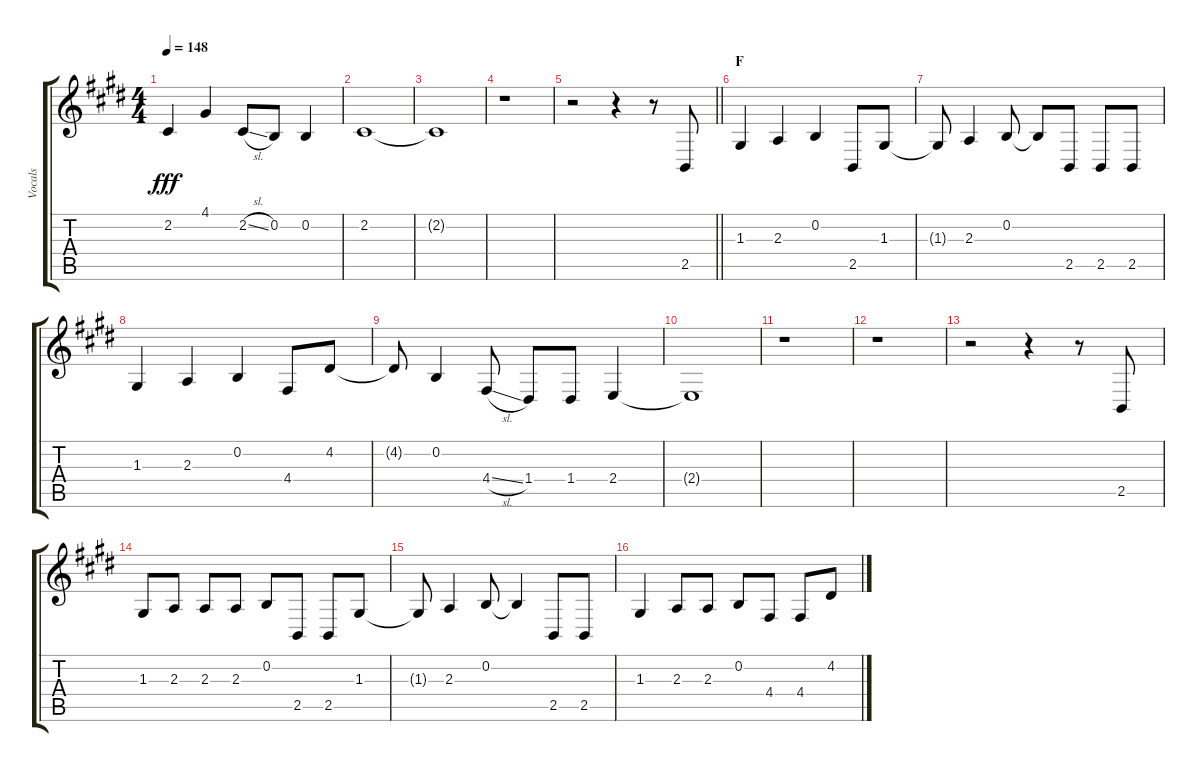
\track ("Vocals" "Vocals") {instrument voiceoohs}
\staff {score tabs}
\tuning (E4 B3 G3 D3 A2 E2) {hide}
\ts (4 4)
\tempo 148
\clef g2
\ks e
2.2.4{dy fff} 4.1.4 2.2{sl}.8 0.2.8 0.2.4 |
2.2.1 |
2.2{t}.1 |
r.1 |
\barLineRight lightlight
r.2 r.4 r.8 2.5.8 |
\section ("" "F")
1.3.4 2.3.4 0.2.4 2.5.8 1.3.8 |
1.3{t}.8 2.3.4 0.2.8 0.2{t}.8 2.5.8 2.5.8 2.5.8 |
1.3.4 2.3.4 0.2.4 4.4.8 4.2.8 |
4.2{t}.8 0.2.4 4.4{sl}.8 1.4.8 1.4.8 2.4.4 |
2.4{t}.1 |
r.1 |
r.1 |
r.2 r.4 r.8 2.5.8 |
1.3.8 2.3.8 2.3.8 2.3.8 0.2.8 2.5.8 2.5.8 1.3.8 |
1.3{t}.8 2.3.4 0.2.8 0.2{t}.4 2.5.8 2.5.8 |
1.3.4 2.3.8 2.3.8 0.2.8 4.4.8 4.4.8 4.2.8
